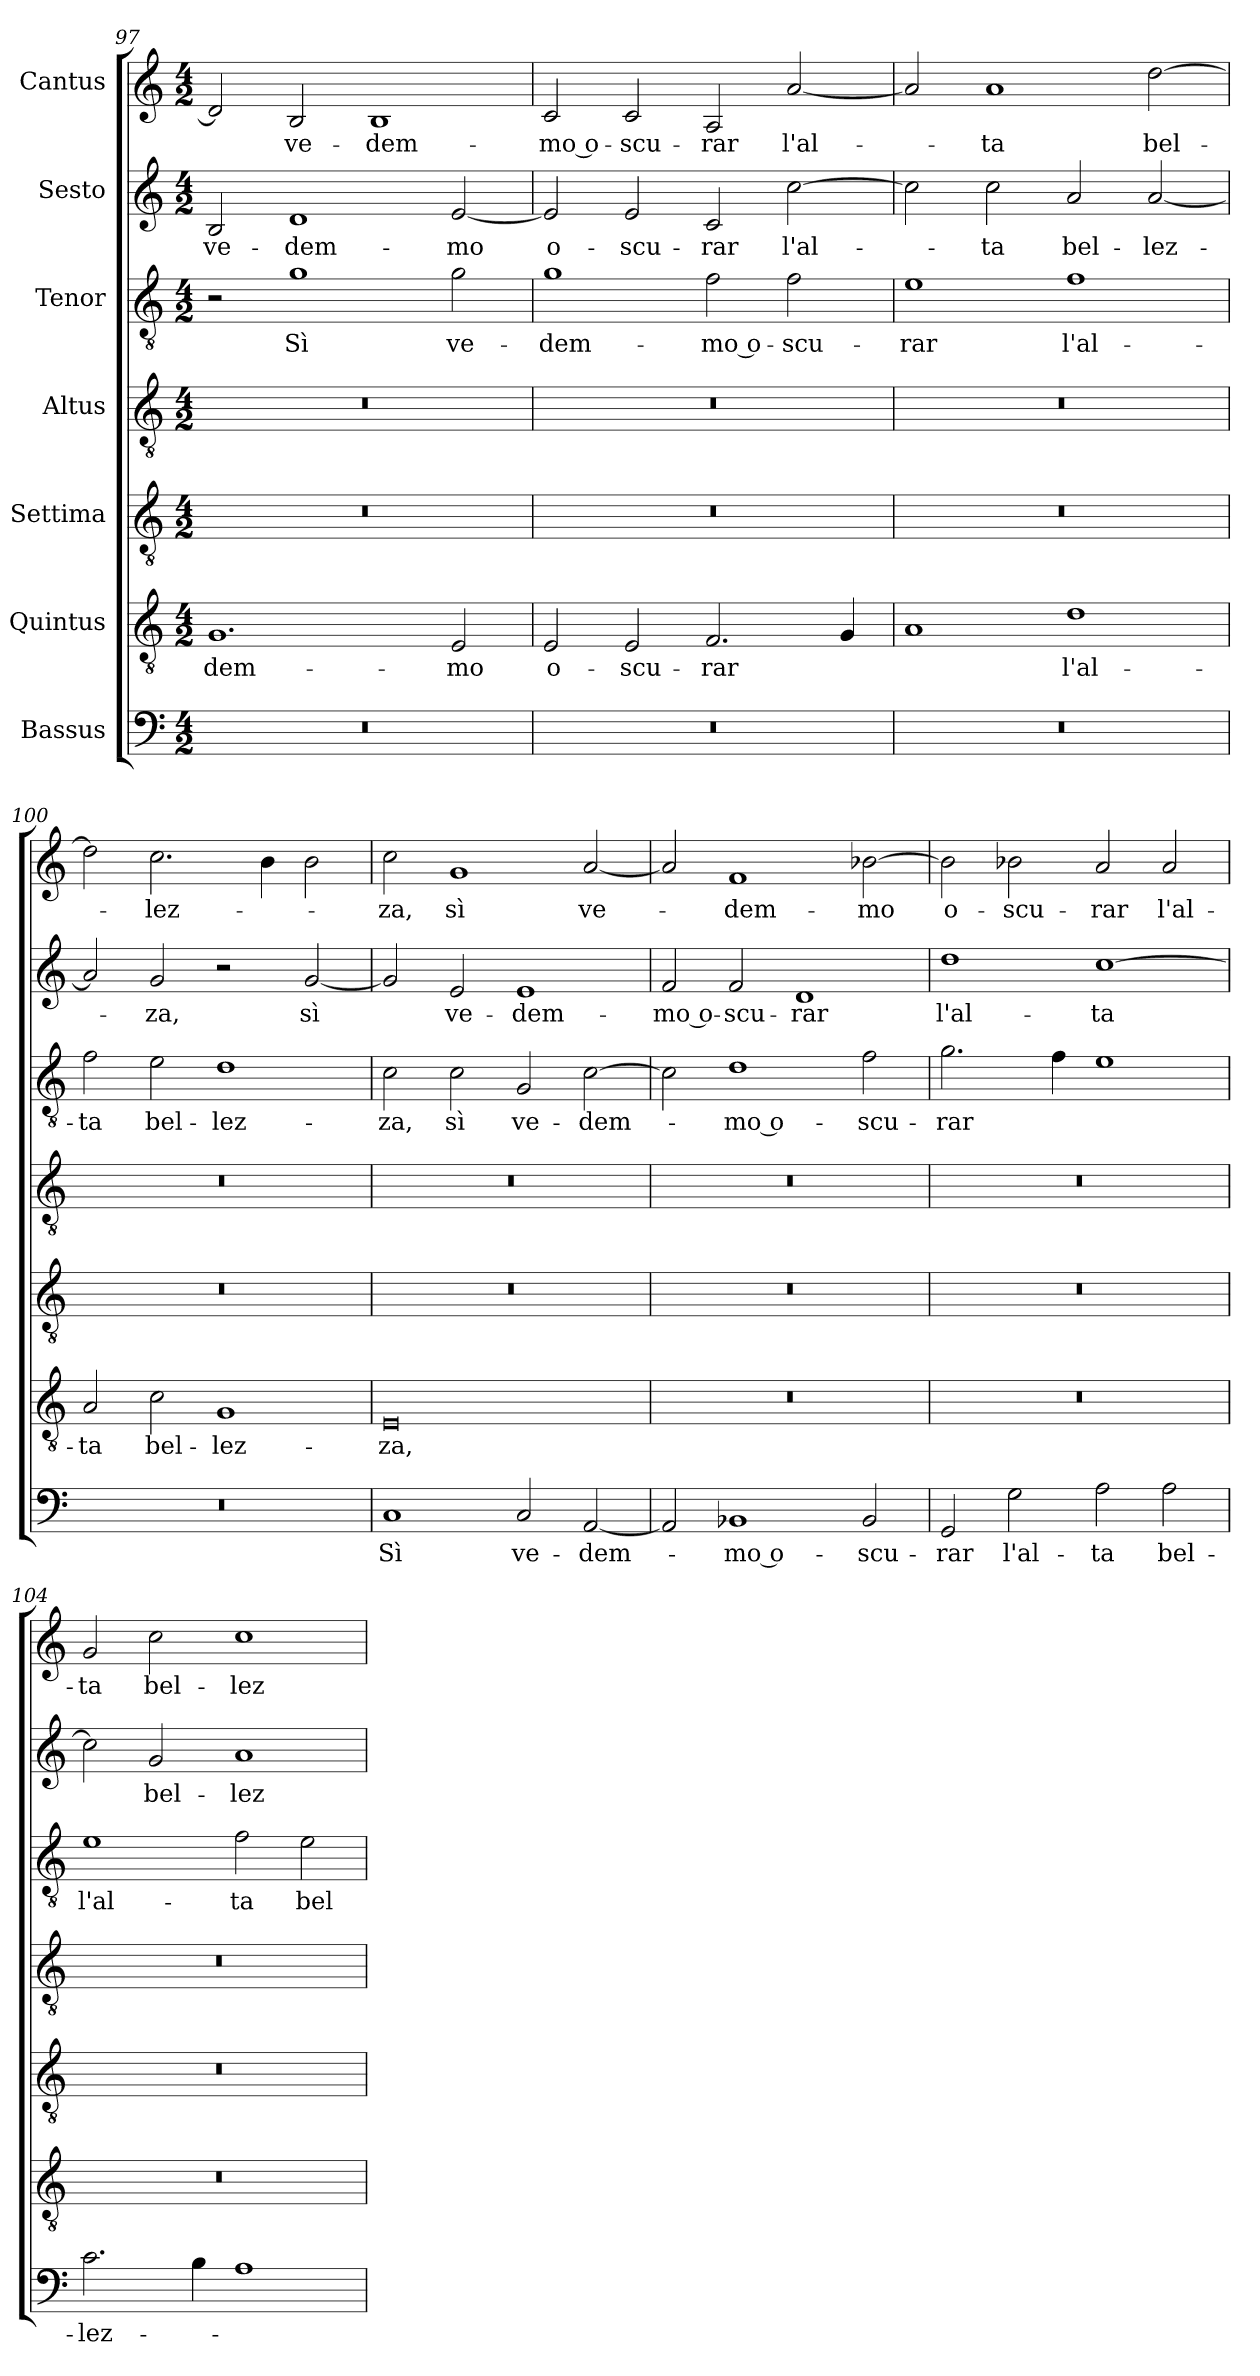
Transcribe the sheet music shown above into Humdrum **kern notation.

**kern	**text	**kern	**text	**kern	**kern	**kern	**text	**kern	**text	**kern	**text
*part7	*part7	*part6	*part6	*part5	*part4	*part3	*part3	*part2	*part2	*part1	*part1
*staff7	*staff7	*staff6	*staff6	*staff5	*staff4	*staff3	*staff3	*staff2	*staff2	*staff1	*staff1
*I"Bassus	*	*I"Quintus	*	*I"Settima	*I"Altus	*I"Tenor	*	*I"Sesto	*	*I"Cantus	*
*clefF4	*	*clefGv2	*	*clefGv2	*clefGv2	*clefGv2	*	*clefG2	*	*clefG2	*
*k[]	*	*k[]	*	*k[]	*k[]	*k[]	*	*k[]	*	*k[]	*
*M4/2	*	*M4/2	*	*M4/2	*M4/2	*M4/2	*	*M4/2	*	*M4/2	*
=97	=97	=97	=97	=97	=97	=97	=97	=97	=97	=97	=97
!	!	!	!LO:LY:b	!	!	!	!	!	!LO:LY:b	!	!
0r	.	1.G	-dem-	0r	0r	2r	.	2B/	ve-	2d/]	.
!	!	!	!	!	!	!	!LO:LY:b	!	!LO:LY:b	!	!LO:LY:b
.	.	.	.	.	.	1g	Sì	1d	-dem-	2B/	ve-
!	!	!	!	!	!	!	!	!	!	!	!LO:LY:b
.	.	.	.	.	.	.	.	.	.	1B	-dem-
!	!	!	!LO:LY:b	!	!	!	!LO:LY:b	!	!LO:LY:b	!	!
.	.	2E/	-mo	.	.	2g\	ve-	[2e/	-mo	.	.
=98	=98	=98	=98	=98	=98	=98	=98	=98	=98	=98	=98
!	!	!	!LO:LY:b	!	!	!	!LO:LY:b	!	!LO:LY:b	!	!LO:LY:b
0r	.	2E/	o-	0r	0r	1g	-dem-	2e/]	o-	2c/	-mo o-
!	!	!	!LO:LY:b	!	!	!	!	!	!LO:LY:b	!	!LO:LY:b
.	.	2E/	-scu-	.	.	.	.	2e/	-scu-	2c/	-scu-
!	!	!	!LO:LY:b	!	!	!	!LO:LY:b	!	!LO:LY:b	!	!LO:LY:b
.	.	2.F/	-rar	.	.	2f\	-mo o-	2c/	-rar	2A/	-rar
!	!	!	!	!	!	!	!LO:LY:b	!	!LO:LY:b	!	!LO:LY:b
.	.	.	.	.	.	2f\	-scu-	[2cc\	l'al-	[2a/	l'al-
.	.	4G/	.	.	.	.	.	.	.	.	.
=99	=99	=99	=99	=99	=99	=99	=99	=99	=99	=99	=99
!	!	!	!	!	!	!	!LO:LY:b	!	!	!	!
0r	.	1A	.	0r	0r	1e	-rar	2cc\]	.	2a/]	.
!	!	!	!	!	!	!	!	!	!LO:LY:b	!	!LO:LY:b
.	.	.	.	.	.	.	.	2cc\	-ta	1a	-ta
!	!	!	!LO:LY:b	!	!	!	!LO:LY:b	!	!LO:LY:b	!	!
.	.	1d	l'al-	.	.	1f	l'al-	2a/	bel-	.	.
!	!	!	!	!	!	!	!	!	!LO:LY:b	!	!LO:LY:b
.	.	.	.	.	.	.	.	[2a/	-lez-	[2dd\	bel-
=100	=100	=100	=100	=100	=100	=100	=100	=100	=100	=100	=100
!	!	!	!LO:LY:b	!	!	!	!LO:LY:b	!	!	!	!
0r	.	2A/	-ta	0r	0r	2f\	-ta	2a/]	.	2dd\]	.
!	!	!	!LO:LY:b	!	!	!	!LO:LY:b	!	!LO:LY:b	!	!LO:LY:b
.	.	2c\	bel-	.	.	2e\	bel-	2g/	-za,	2.cc\	-lez-
!	!	!	!LO:LY:b	!	!	!	!LO:LY:b	!	!	!	!
.	.	1G	-lez-	.	.	1d	-lez-	2r	.	.	.
.	.	.	.	.	.	.	.	.	.	4b\	.
!	!	!	!	!	!	!	!	!	!LO:LY:b	!	!
.	.	.	.	.	.	.	.	[2g/	sì	2b\	.
=101	=101	=101	=101	=101	=101	=101	=101	=101	=101	=101	=101
!	!LO:LY:b	!	!LO:LY:b	!	!	!	!LO:LY:b	!	!	!	!LO:LY:b
1C	Sì	0E	-za,	0r	0r	2c\	-za,	2g/]	.	2cc\	-za,
!	!	!	!	!	!	!	!LO:LY:b	!	!LO:LY:b	!	!LO:LY:b
.	.	.	.	.	.	2c\	sì	2e/	ve-	1g	sì
!	!LO:LY:b	!	!	!	!	!	!LO:LY:b	!	!LO:LY:b	!	!
2C/	ve-	.	.	.	.	2G/	ve-	1e	-dem-	.	.
!	!LO:LY:b	!	!	!	!	!	!LO:LY:b	!	!	!	!LO:LY:b
[2AA/	-dem-	.	.	.	.	[2c\	-dem-	.	.	[2a/	ve-
!!LO:LB:g=z
=102	=102	=102	=102	=102	=102	=102	=102	=102	=102	=102	=102
!	!	!	!	!	!	!	!	!	!LO:LY:b	!	!
2AA/]	.	0r	.	0r	0r	2c\]	.	2f/	-mo o-	2a/]	.
!	!LO:LY:b	!	!	!	!	!	!LO:LY:b	!	!LO:LY:b	!	!LO:LY:b
1BB-X	-mo o-	.	.	.	.	1d	-mo o-	2f/	-scu-	1f	-dem-
!	!	!	!	!	!	!	!	!	!LO:LY:b	!	!
.	.	.	.	.	.	.	.	1d	-rar	.	.
!	!LO:LY:b	!	!	!	!	!	!LO:LY:b	!	!	!	!LO:LY:b
2BB-/	-scu-	.	.	.	.	2f\	-scu-	.	.	[2b-X\	-mo
=103	=103	=103	=103	=103	=103	=103	=103	=103	=103	=103	=103
!	!LO:LY:b	!	!	!	!	!	!LO:LY:b	!	!LO:LY:b	!	!LO:LY:b
2GG/	-rar	0r	.	0r	0r	2.g\	-rar	1dd	l'al-	2b-\]	o-
!	!LO:LY:b	!	!	!	!	!	!	!	!	!	!LO:LY:b
2G\	l'al-	.	.	.	.	.	.	.	.	2b-X\	-scu-
.	.	.	.	.	.	4f\	.	.	.	.	.
!	!LO:LY:b	!	!	!	!	!	!	!	!LO:LY:b	!	!LO:LY:b
2A\	-ta	.	.	.	.	1e	.	[1cc	-ta	2a/	-rar
!	!LO:LY:b	!	!	!	!	!	!	!	!	!	!LO:LY:b
2A\	bel-	.	.	.	.	.	.	.	.	2a/	l'al-
=104	=104	=104	=104	=104	=104	=104	=104	=104	=104	=104	=104
!	!LO:LY:b	!	!	!	!	!	!LO:LY:b	!	!	!	!LO:LY:b
2.c\	-lez-	0r	.	0r	0r	1e	l'al-	2cc\]	.	2g/	-ta
!	!	!	!	!	!	!	!	!	!LO:LY:b	!	!LO:LY:b
.	.	.	.	.	.	.	.	2g/	bel-	2cc\	bel-
4B\	.	.	.	.	.	.	.	.	.	.	.
!	!	!	!	!	!	!	!LO:LY:b	!	!LO:LY:b	!	!LO:LY:b
1A	.	.	.	.	.	2f\	-ta	1a	-lez-	1cc	-lez-
!	!	!	!	!	!	!	!LO:LY:b	!	!	!	!
.	.	.	.	.	.	2e\	bel-	.	.	.	.
=	=	=	=	=	=	=	=	=	=	=	=
*-	*-	*-	*-	*-	*-	*-	*-	*-	*-	*-	*-
